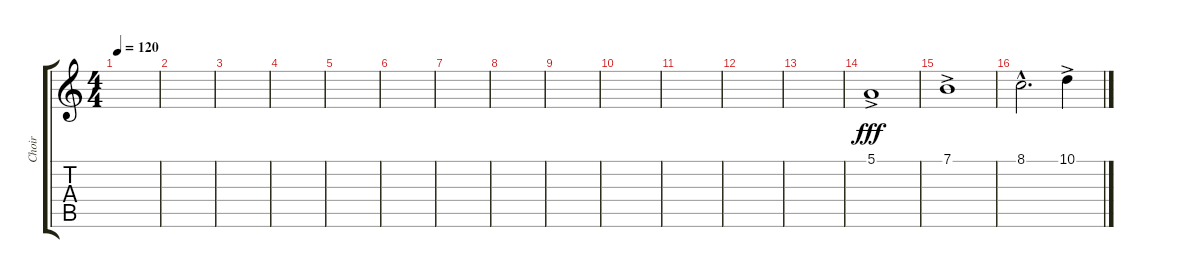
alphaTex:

\track ("Choir" "Choir") {instrument pad4choir}
\staff {score tabs}
\tuning (E4 B3 G3 D3 A2 E2) {hide}
\ts (4 4)
\tempo 120
\clef g2
\ks c
|
|
|
|
|
|
|
|
|
|
|
|
|
5.1{ac}.1{dy fff instrument panflute} |
7.1{ac}.1 |
8.1{hac}.2{d} 10.1{ac}.4
